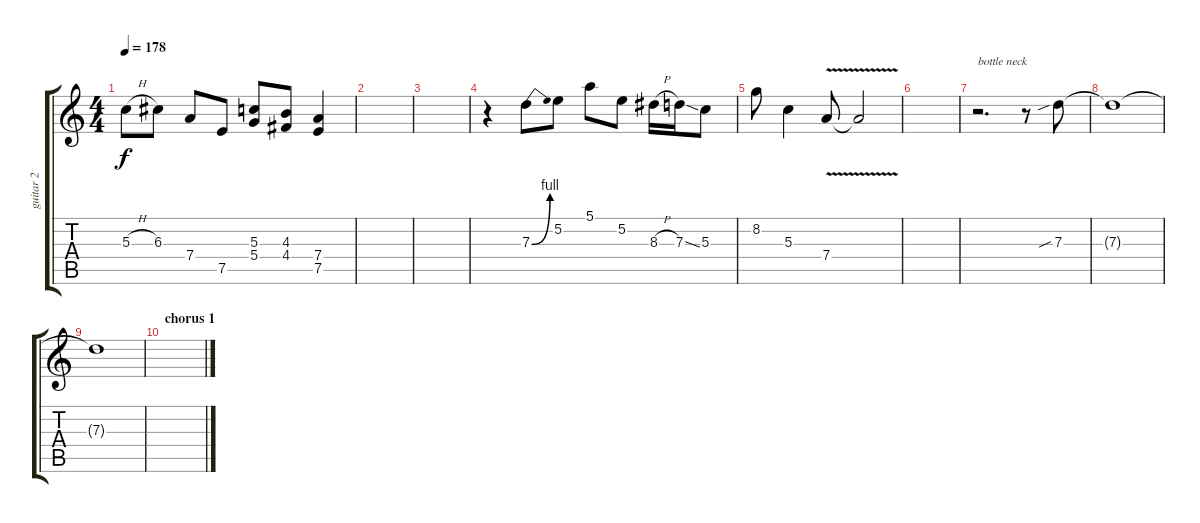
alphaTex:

\track ("guitar 2" "guitar 2") {instrument overdrivenguitar}
\staff {score tabs}
\tuning (E4 B3 G3 D3 A2 E2) {hide}
\ts (4 4)
\tempo 178
\clef g2
\ks aminor
5.3{h}.8{dy f} 6.3.8 7.4.8 7.5.8 (5.3 5.4).8 (4.3 4.4).8 (7.4 7.5).4 |
|
|
r.4 7.3{be (bend 0 0 60 4)}.8 5.2.8 5.1.8 5.2.8 8.3{h}.16 7.3{ss}.16 5.3.8 |
8.2.8 5.3.4 7.4{v}.8 7.4{t}.2 |
|
r.2{d txt "bottle neck"} r.8 7.3{sib}.8 |
7.3{t}.1 |
7.3{t}.1 |
\section ("" "chorus 1")
